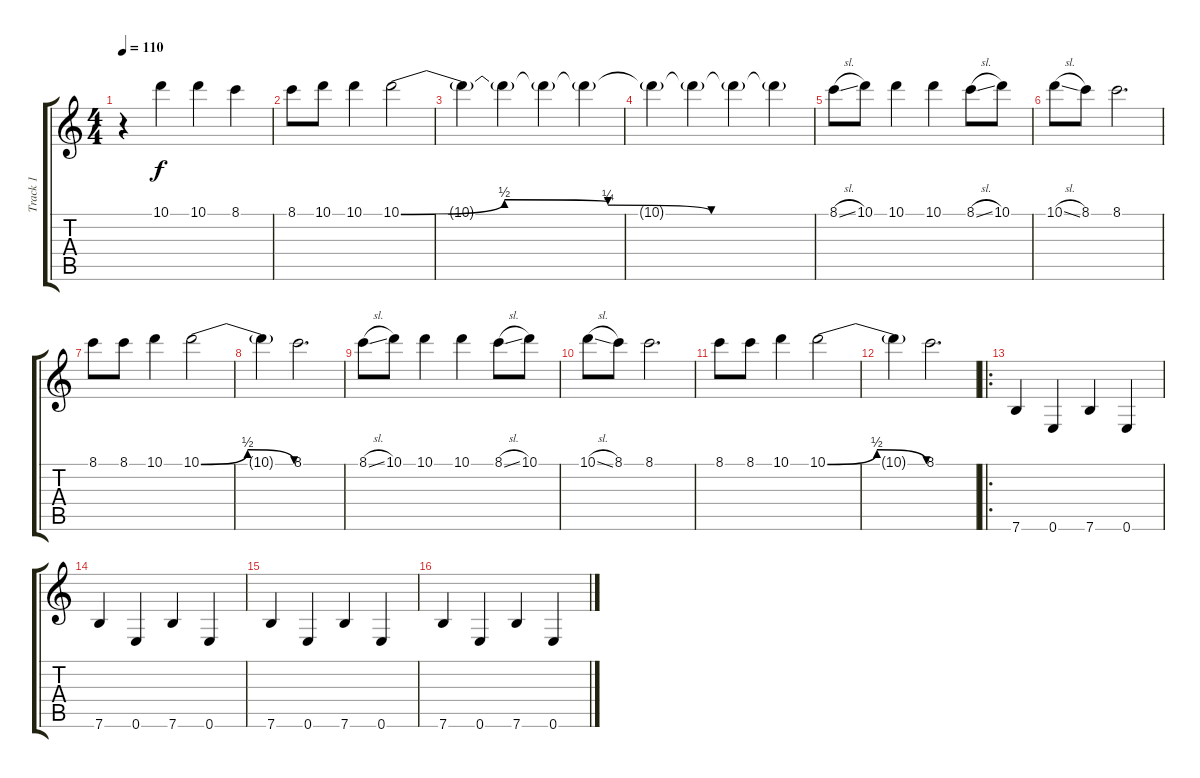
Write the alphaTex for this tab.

\track ("Track 1" "Track 1") {instrument acousticguitarsteel}
\staff {score tabs}
\tuning (E4 B3 G3 D3 A2 E2) {hide}
\ts (4 4)
\tempo 110
\clef g2
\ks c
r.4{dy f volume 8 instrument distortionguitar} 10.1.4 10.1.4 8.1.4 |
8.1.8 10.1.8 10.1.4 10.1{be (custom 0 0 15 2 30 1 45 0 60 0)}.2 |
10.1{t}.4 10.1{t}.4 10.1{t}.4 10.1{t}.4 |
10.1{t}.4 10.1{t}.4 10.1{t}.4 10.1{t}.4 |
8.1{sl}.8 10.1.8 10.1.4 10.1.4 8.1{sl}.8 10.1.8 |
10.1{sl}.8 8.1.8 8.1.2{d} |
8.1.8 8.1.8 10.1.4 10.1{be (bendrelease 0 0 15 2 15 2 60 0)}.2 |
10.1{t}.4 8.1.2{d} |
8.1{sl}.8 10.1.8 10.1.4 10.1.4 8.1{sl}.8 10.1.8 |
10.1{sl}.8 8.1.8 8.1.2{d} |
8.1.8 8.1.8 10.1.4 10.1{be (bendrelease 0 0 15 2 15 2 60 0)}.2 |
10.1{t}.4 8.1.2{d} |
\ro
7.6.4{volume 11 instrument timpani} 0.6.4 7.6.4 0.6.4 |
7.6.4 0.6.4 7.6.4 0.6.4 |
7.6.4 0.6.4 7.6.4 0.6.4 |
7.6.4 0.6.4 7.6.4 0.6.4
